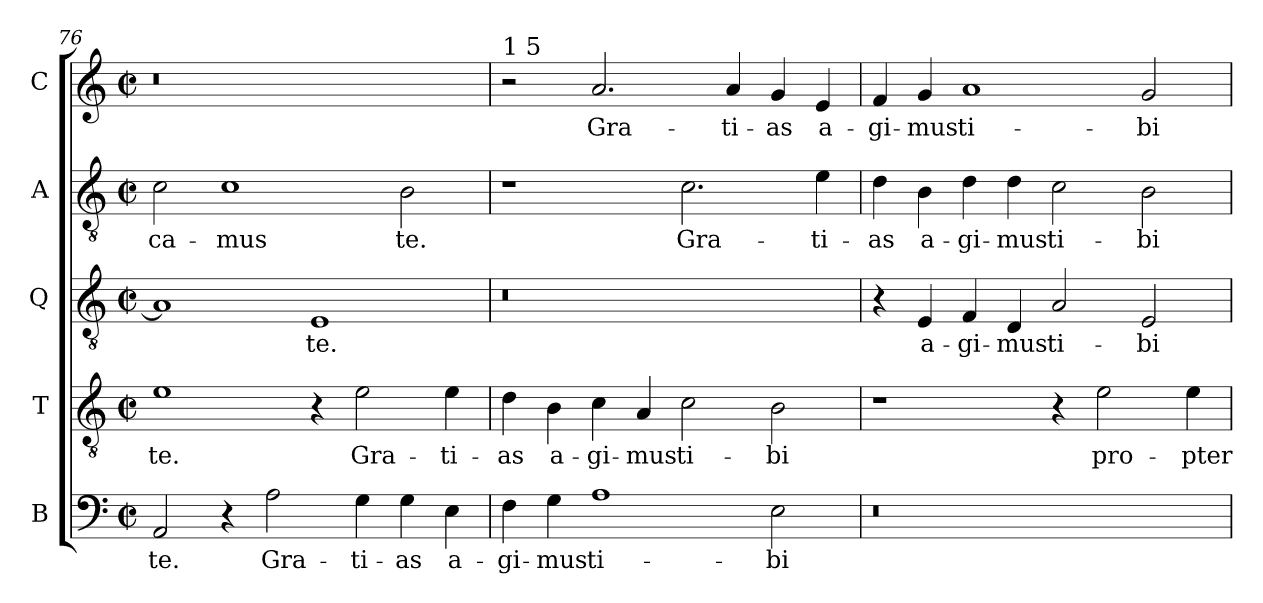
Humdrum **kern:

**kern	**text	**kern	**text	**kern	**text	**kern	**text	**kern	**text
*part5	*part5	*part4	*part4	*part3	*part3	*part2	*part2	*part1	*part1
*staff5	*staff5	*staff4	*staff4	*staff3	*staff3	*staff2	*staff2	*staff1	*staff1
*I"B	*	*I"T	*	*I"Q	*	*I"A	*	*I"C	*
*I'B	*	*I'T	*	*I'Q	*	*I'A	*	*I'C	*
*clefF4	*	*clefGv2	*	*clefGv2	*	*clefGv2	*	*clefG2	*
*M2/2	*	*M2/2	*	*M2/2	*	*M2/2	*	*M2/2	*
*met(c|)	*	*met(c|)	*	*met(c|)	*	*met(c|)	*	*met(c|)	*
=76	=76	=76	=76	=76	=76	=76	=76	=76	=76
!	!LO:LY:b:cj	!	!LO:LY:b:cj	!	!	!	!LO:LY:b:cj	!	!
2AA/	te.	1e	te.	1A]	.	2c\	-ca-	0r	.
!	!	!	!	!	!	!	!LO:LY:b:cj	!	!
4r	.	.	.	.	.	1c	-mus	.	.
!	!LO:LY:b:cj	!	!	!	!	!	!	!	!
2A\	Gra-	.	.	.	.	.	.	.	.
!	!	!	!	!	!LO:LY:b:cj	!	!	!	!
.	.	4r	.	1E	te.	.	.	.	.
!	!LO:LY:b:cj	!	!LO:LY:b:cj	!	!	!	!	!	!
4G\	-ti-	2e\	Gra-	.	.	.	.	.	.
!	!LO:LY:b:cj	!	!	!	!	!	!LO:LY:b:cj	!	!
4G\	-as	.	.	.	.	2B\	te.	.	.
!	!LO:LY:b:cj	!	!LO:LY:b:cj	!	!	!	!	!	!
4E\	a-	4e\	-ti-	.	.	.	.	.	.
!!LO:LB:g=z
=77	=77	=77	=77	=77	=77	=77	=77	=77	=77
!	!	!	!	!	!	!	!	!LO:TX:a:t=1 5	!
!	!LO:LY:b	!	!LO:LY:b:cj	!	!	!	!	!	!
4F\	-gi-	4d\	-as	0r	.	1r	.	2r	.
!	!LO:LY:b:cj	!	!LO:LY:b:cj	!	!	!	!	!	!
4G\	-mus	4B\	a-	.	.	.	.	.	.
!	!LO:LY:b:cj	!	!LO:LY:b	!	!	!	!	!	!LO:LY:b:cj
1A	ti-	4c\	-gi-	.	.	.	.	2.a/	Gra-
!	!	!	!LO:LY:b:cj	!	!	!	!	!	!
.	.	4A/	-mus	.	.	.	.	.	.
!	!	!	!LO:LY:b:cj	!	!	!	!LO:LY:b:cj	!	!
.	.	2c\	ti-	.	.	2.c\	Gra-	.	.
!	!	!	!	!	!	!	!	!	!LO:LY:b:cj
.	.	.	.	.	.	.	.	4a/	-ti-
!	!LO:LY:b:cj	!	!LO:LY:b:cj	!	!	!	!	!	!LO:LY:b:cj
2E\	-bi	2B\	-bi	.	.	.	.	4g/	-as
!	!	!	!	!	!	!	!LO:LY:b:cj	!	!LO:LY:b:cj
.	.	.	.	.	.	4e\	-ti-	4e/	a-
=78	=78	=78	=78	=78	=78	=78	=78	=78	=78
!	!	!	!	!	!	!	!LO:LY:b:cj	!	!LO:LY:b
0r	.	1r	.	4r	.	4d\	-as	4f/	-gi-
!	!	!	!	!	!LO:LY:b:cj	!	!LO:LY:b:cj	!	!LO:LY:b:cj
.	.	.	.	4E/	a-	4B\	a-	4g/	-mus
!	!	!	!	!	!LO:LY:b	!	!LO:LY:b	!	!LO:LY:b:cj
.	.	.	.	4F/	-gi-	4d\	-gi-	1a	ti-
!	!	!	!	!	!LO:LY:b:cj	!	!LO:LY:b:cj	!	!
.	.	.	.	4D/	-mus	4d\	-mus	.	.
!	!	!	!	!	!LO:LY:b:cj	!	!LO:LY:b:cj	!	!
.	.	4r	.	2A/	ti-	2c\	ti-	.	.
!	!	!	!LO:LY:b	!	!	!	!	!	!
.	.	2e\	pro-	.	.	.	.	.	.
!	!	!	!	!	!LO:LY:b:cj	!	!LO:LY:b:cj	!	!LO:LY:b:cj
.	.	.	.	2E/	-bi	2B\	-bi	2g/	-bi
!	!	!	!LO:LY:b:rj	!	!	!	!	!	!
.	.	4e\	-pter	.	.	.	.	.	.
=	=	=	=	=	=	=	=	=	=
*-	*-	*-	*-	*-	*-	*-	*-	*-	*-
